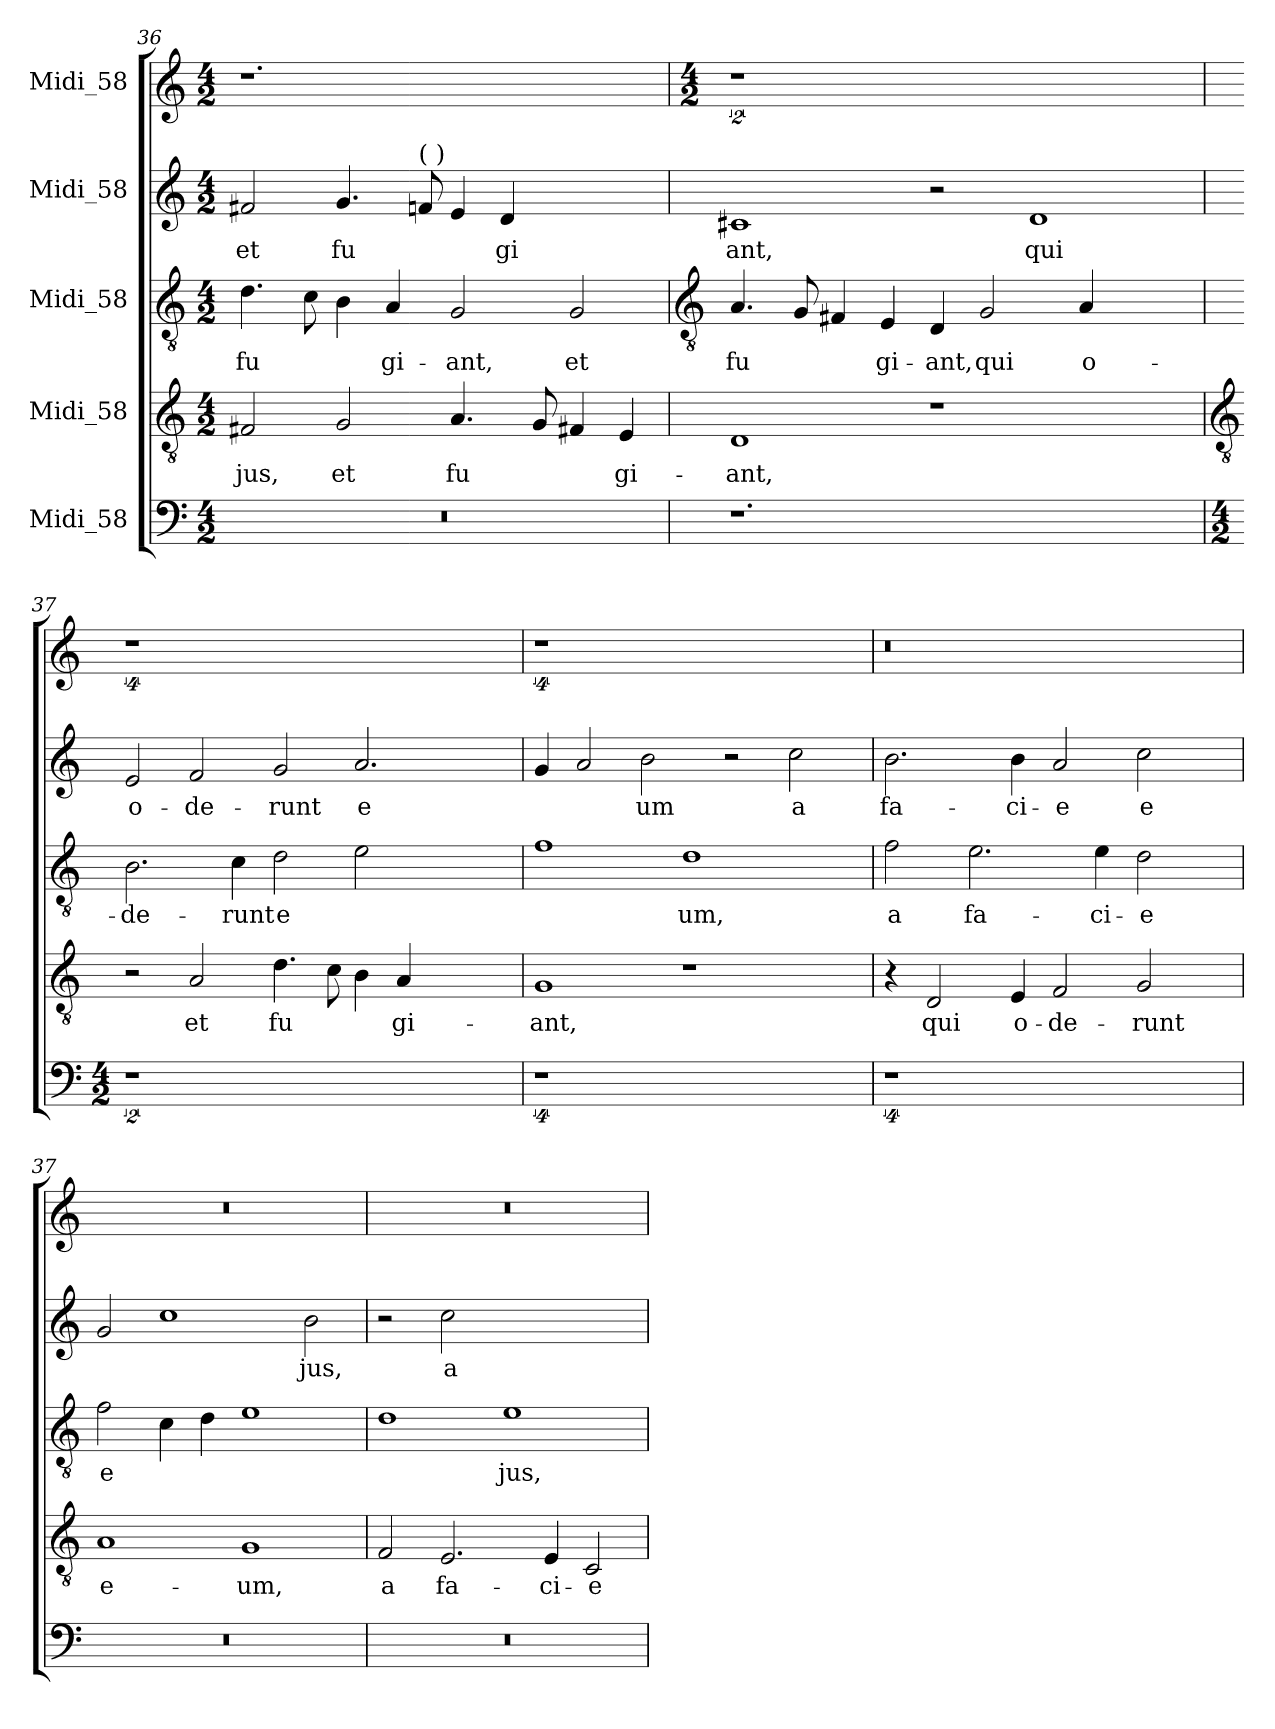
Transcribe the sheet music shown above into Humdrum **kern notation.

**kern	**kern	**text	**kern	**text	**kern	**text	**kern
*part5	*part4	*part4	*part3	*part3	*part2	*part2	*part1
*staff5	*staff4	*staff4	*staff3	*staff3	*staff2	*staff2	*staff1
*I"Midi_58	*I"Midi_58	*	*I"Midi_58	*	*I"Midi_58	*	*I"Midi_58
*clefF4	*clefGv2	*	*clefGv2	*	*clefG2	*	*clefG2
*k[]	*k[]	*	*k[]	*	*k[]	*	*k[]
*C:	*C:	*	*C:	*	*C:	*	*C:
*M4/2	*M4/2	*	*M4/2	*	*M4/2	*	*M4/2
=36	=36	=36	=36	=36	=36	=36	=36
!	!	!LO:LY:b	!	!LO:LY:b	!	!LO:LY:b	!
0r	2F#X	jus,	4.d	fu	2f#X	et	1.r
.	.	.	8c	.	.	.	.
!	!	!LO:LY:b	!	!	!	!LO:LY:b	!
.	2G	et	4B	.	4.g	fu	.
!	!	!	!	!LO:LY:b	!	!	!
.	.	.	4A	gi-	.	.	.
!	!	!	!	!	!LO:TX:a:t=(  )	!	!
.	.	.	.	.	8f	.	.
!	!	!LO:LY:b	!	!LO:LY:b	!	!	!
.	4.A	fu	2G	-ant,	4e	.	.
!	!	!	!	!	!	!LO:LY:b	!
.	.	.	.	.	4d	gi	.
.	8G	.	.	.	.	.	.
!	!	!	!	!LO:LY:b	!	!	!
.	4F#X	.	2G	et	2ryy	.	2ryy
!	!	!LO:LY:b	!	!	!	!	!
.	4E	gi-	.	.	.	.	.
!!LO:LB:g=z
=37	=37	=37	=37	=37	=37	=37	=37
*	*	*	*clefGv2	*	*	*	*
*	*	*	*	*	*	*	*M4/2
!	!	!LO:LY:b	!	!LO:LY:b	!	!LO:LY:b	!
1.r	1D	-ant,	4.A	fu	1c#X	ant,	2%5r
.	.	.	8G	.	.	.	.
.	.	.	4F#X	.	.	.	.
!	!	!	!	!LO:LY:b	!	!	!
.	.	.	4E	gi-	.	.	.
!	!	!	!	!LO:LY:b	!	!	!
.	1r	.	4D	-ant,	2r	.	.
!	!	!	!	!LO:LY:b	!	!	!
.	.	.	2G	qui	.	.	.
!	!	!	!	!	!	!LO:LY:b	!
1ryy	.	.	.	.	1d	qui	.
!	!	!	!	!LO:LY:b	!	!	!
.	.	.	4A	o-	.	.	.
.	2ryy	.	2ryy	.	.	.	.
!!LO:LB:g=z
=37	=37	=37	=37	=37	=37	=37	=37
*	*clefGv2	*	*	*	*	*	*
*M4/2	*	*	*	*	*	*	*
!	!	!	!	!LO:LY:b	!	!LO:LY:b	!
2%5r	2r	.	2.B	-de-	2e	o-	4%9r
!	!	!LO:LY:b	!	!	!	!LO:LY:b	!
.	2A	et	.	.	2f	-de-	.
!	!	!	!	!LO:LY:b	!	!	!
.	.	.	4c	-runt	.	.	.
!	!	!LO:LY:b	!	!LO:LY:b	!	!LO:LY:b	!
.	4.d	fu	2d	e	2g	-runt	.
.	8c	.	.	.	.	.	.
!	!	!	!	!	!	!LO:LY:b	!
.	4B	.	2e	.	2.a	e	.
!	!	!LO:LY:b	!	!	!	!	!
.	4A	gi-	.	.	.	.	.
.	2ryy	.	2ryy	.	.	.	.
.	.	.	.	.	4ryy	.	4ryy
=37	=37	=37	=37	=37	=37	=37	=37
!	!	!LO:LY:b	!	!	!	!	!
4%9r	1G	-ant,	1f	.	4g	.	4%9r
.	.	.	.	.	2a	.	.
!	!	!	!	!	!	!LO:LY:b	!
.	.	.	.	.	2b	um	.
!	!	!	!	!LO:LY:b	!	!	!
.	1r	.	1d	um,	.	.	.
.	.	.	.	.	2r	.	.
!	!	!	!	!	!	!LO:LY:b	!
.	.	.	.	.	2cc	a	.
.	4ryy	.	4ryy	.	.	.	.
=37	=37	=37	=37	=37	=37	=37	=37
!	!	!	!	!LO:LY:b	!	!LO:LY:b	!
4%9r	4r	.	2f	a	2.b	fa-	0r
!	!	!LO:LY:b	!	!	!	!	!
.	2D	qui	.	.	.	.	.
!	!	!	!	!LO:LY:b	!	!	!
.	.	.	2.e	fa-	.	.	.
!	!	!LO:LY:b	!	!	!	!LO:LY:b	!
.	4E	o-	.	.	4b	-ci-	.
!	!	!LO:LY:b	!	!	!	!LO:LY:b	!
.	2F	-de-	.	.	2a	-e	.
!	!	!	!	!LO:LY:b	!	!	!
.	.	.	4e	-ci-	.	.	.
!	!	!LO:LY:b	!	!LO:LY:b	!	!LO:LY:b	!
.	2G	-runt	2d	-e	2cc	e	.
.	4ryy	.	4ryy	.	4ryy	.	4ryy
=37	=37	=37	=37	=37	=37	=37	=37
!	!	!LO:LY:b	!	!LO:LY:b	!	!	!
0r	1A	e-	2f	e	2g	.	0r
.	.	.	4c	.	1cc	.	.
.	.	.	4d	.	.	.	.
!	!	!LO:LY:b	!	!	!	!	!
.	1G	-um,	1e	.	.	.	.
!	!	!	!	!	!	!LO:LY:b	!
.	.	.	.	.	2b	jus,	.
=37	=37	=37	=37	=37	=37	=37	=37
!	!	!LO:LY:b	!	!	!	!	!
0r	2F	a	1d	.	2r	.	0r
!	!	!LO:LY:b	!	!	!	!LO:LY:b	!
.	2.E	fa-	.	.	2cc	a	.
!	!	!	!	!LO:LY:b	!	!	!
.	.	.	1e	jus,	1ryy	.	.
!	!	!LO:LY:b	!	!	!	!	!
.	4E	-ci-	.	.	.	.	.
!	!	!LO:LY:b	!	!	!	!	!
.	2C	-e	.	.	.	.	.
=	=	=	=	=	=	=	=
*-	*-	*-	*-	*-	*-	*-	*-
